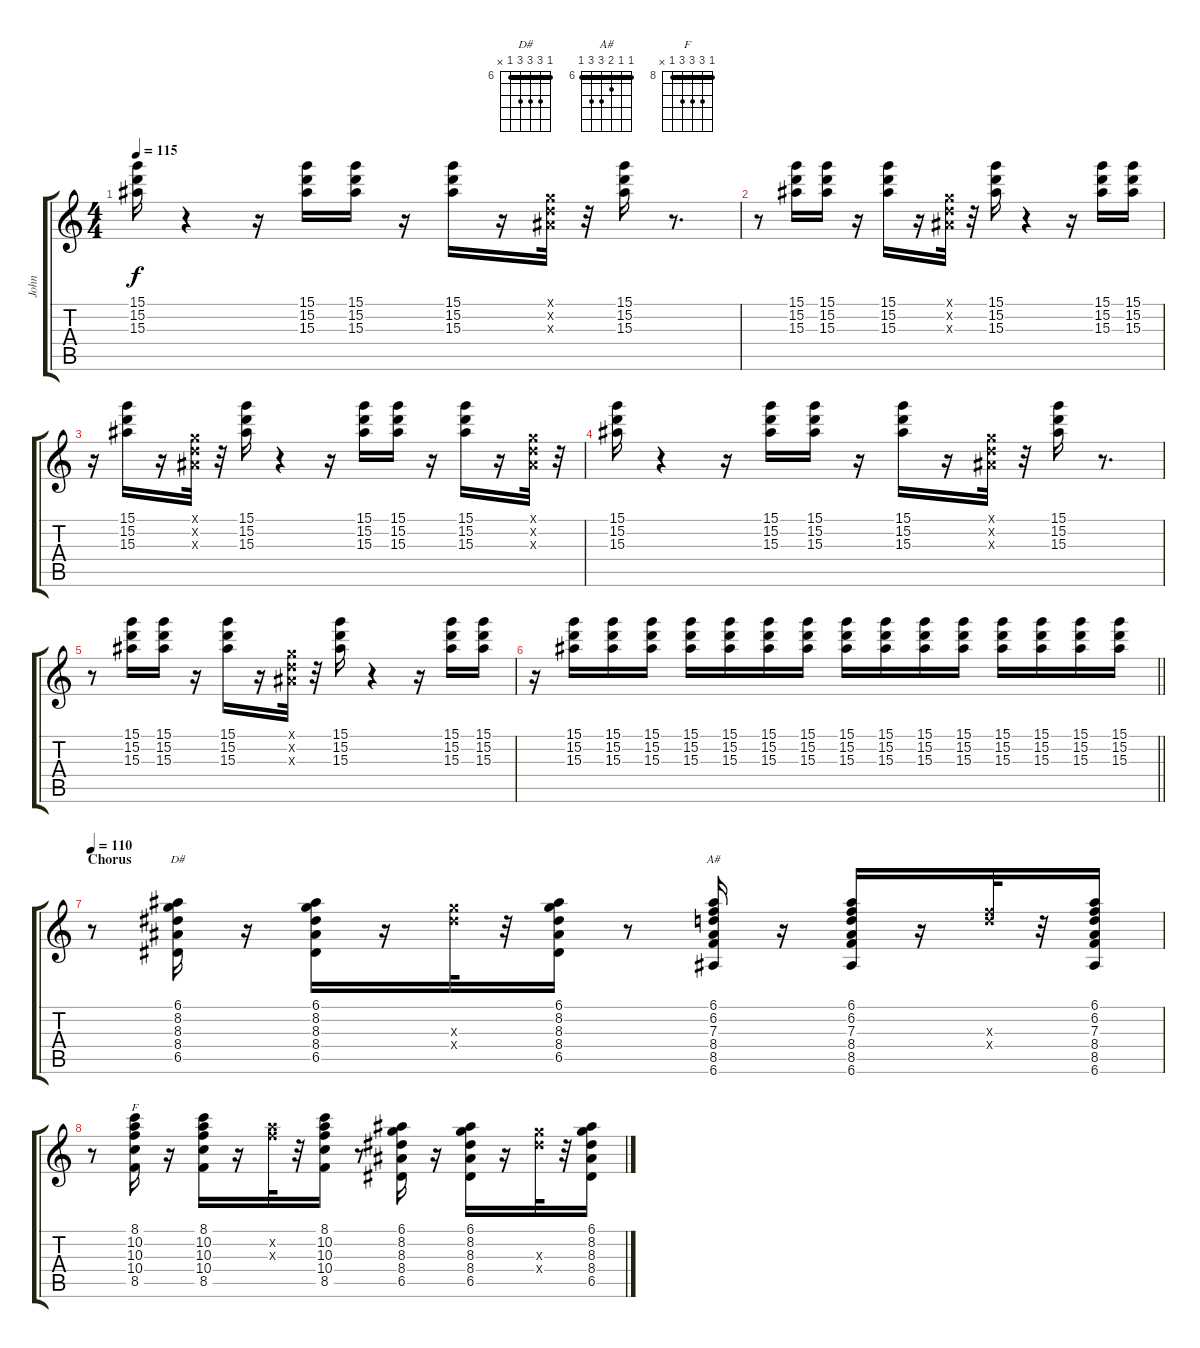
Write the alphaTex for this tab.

\track ("John" "John") {instrument electricguitarclean}
\staff {score tabs}
\tuning (E4 B3 G3 D3 A2 E2) {hide}
\chord ("D#" 6 8 8 8 6 x) {firstfret 6 barre 6}
\chord ("A#" 6 6 7 8 8 6) {firstfret 6 barre 6}
\chord ("F" 8 10 10 10 8 x) {firstfret 8 barre 8}
\ts (4 4)
\tempo 115
\clef g2
\ks c
(15.1 15.2 15.3).16{dy f} r.4 r.16 (15.1 15.2 15.3).16 (15.1 15.2 15.3).16 r.16 (15.1 15.2 15.3).16 r.16 (3.1{x} 3.2{x} 3.3{x}).32 r.32 (15.1 15.2 15.3).16 r.8{d} |
r.8 (15.1 15.2 15.3).16 (15.1 15.2 15.3).16 r.16 (15.1 15.2 15.3).16 r.16 (3.1{x} 3.2{x} 3.3{x}).32 r.32 (15.1 15.2 15.3).16 r.4 r.16 (15.1 15.2 15.3).16 (15.1 15.2 15.3).16 |
r.16 (15.1 15.2 15.3).16 r.16 (3.1{x} 3.2{x} 3.3{x}).32 r.32 (15.1 15.2 15.3).16 r.4 r.16 (15.1 15.2 15.3).16 (15.1 15.2 15.3).16 r.16 (15.1 15.2 15.3).16 r.16 (3.1{x} 3.2{x} 3.3{x}).32 r.32 |
(15.1 15.2 15.3).16 r.4 r.16 (15.1 15.2 15.3).16 (15.1 15.2 15.3).16 r.16 (15.1 15.2 15.3).16 r.16 (3.1{x} 3.2{x} 3.3{x}).32 r.32 (15.1 15.2 15.3).16 r.8{d} |
r.8 (15.1 15.2 15.3).16 (15.1 15.2 15.3).16 r.16 (15.1 15.2 15.3).16 r.16 (3.1{x} 3.2{x} 3.3{x}).32 r.32 (15.1 15.2 15.3).16 r.4 r.16 (15.1 15.2 15.3).16 (15.1 15.2 15.3).16 |
\barLineRight lightlight
r.16 (15.1 15.2 15.3).16 (15.1 15.2 15.3).16 (15.1 15.2 15.3).16 (15.1 15.2 15.3).16 (15.1 15.2 15.3).16 (15.1 15.2 15.3).16 (15.1 15.2 15.3).16 (15.1 15.2 15.3).16 (15.1 15.2 15.3).16 (15.1 15.2 15.3).16 (15.1 15.2 15.3).16 (15.1 15.2 15.3).16 (15.1 15.2 15.3).16 (15.1 15.2 15.3).16 (15.1 15.2 15.3).16 |
\section ("" "Chorus")
\tempo 110
r.8 (6.1 8.2 8.3 8.4 6.5).16{ch "D#"} r.16 (6.1 8.2 8.3 8.4 6.5).16 r.16 (12.3{x} 13.4{x}).32 r.32 (6.1 8.2 8.3 8.4 6.5).16 r.8 (6.1 6.2 7.3 8.4 8.5 6.6).16{ch "A#"} r.16 (6.1 6.2 7.3 8.4 8.5 6.6).16 r.16 (10.3{x} 12.4{x}).32 r.32 (6.1 6.2 7.3 8.4 8.5 6.6).16 |
r.8 (8.1 10.2 10.3 10.4 8.5).16{ch "F"} r.16 (8.1 10.2 10.3 10.4 8.5).16 r.16 (10.2{x} 10.3{x}).32 r.32 (8.1 10.2 10.3 10.4 8.5).16 r.8 (6.1 8.2 8.3 8.4 6.5).16 r.16 (6.1 8.2 8.3 8.4 6.5).16 r.16 (12.3{x} 13.4{x}).32 r.32 (6.1 8.2 8.3 8.4 6.5).16
